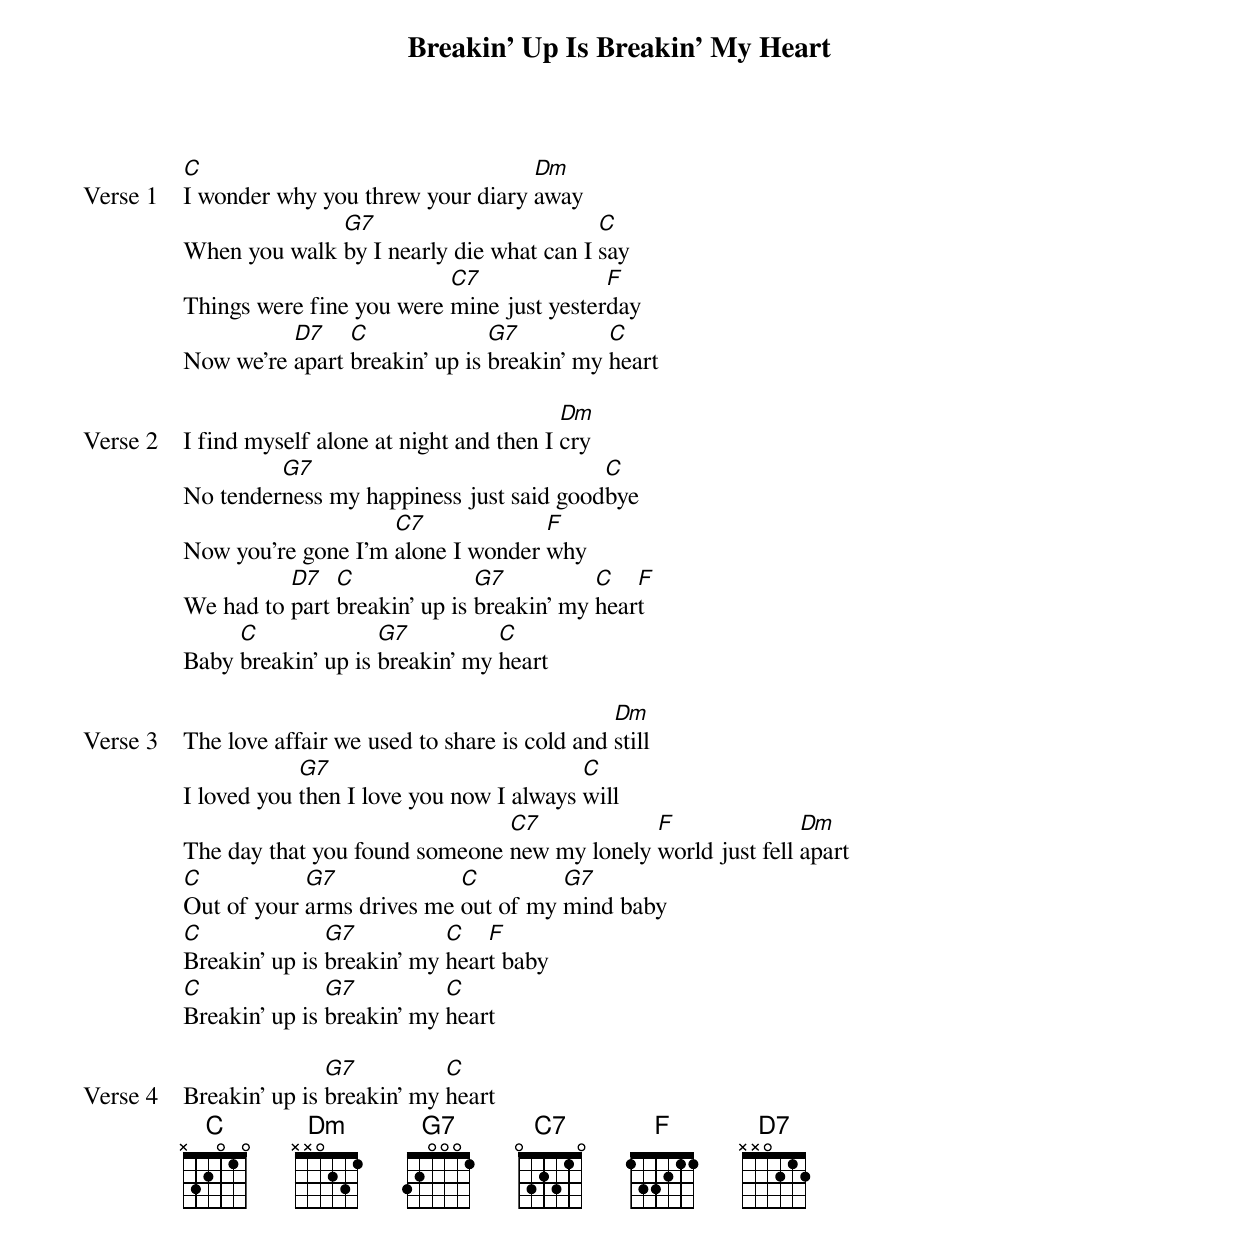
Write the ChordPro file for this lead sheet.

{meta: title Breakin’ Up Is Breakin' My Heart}
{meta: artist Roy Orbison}
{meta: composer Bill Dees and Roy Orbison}

{start_of_verse: Verse 1}
[C]I wonder why you threw your diary [Dm]away
When you walk [G7]by I nearly die what can I [C]say
Things were fine you were [C7]mine just yester[F]day
Now we're [D7]apart [C]breakin' up is [G7]breakin' my [C]heart
{end_of_verse}

{start_of_verse: Verse 2}
I find myself alone at night and then I [Dm]cry
No tender[G7]ness my happiness just said good[C]bye
Now you're gone I'm [C7]alone I wonder [F]why
We had to [D7]part [C]breakin' up is [G7]breakin' my [C]hear[F]t
Baby [C]breakin' up is [G7]breakin' my [C]heart
{end_of_verse}

{start_of_verse: Verse 3}
The love affair we used to share is cold and [Dm]still
I loved you [G7]then I love you now I always [C]will
The day that you found someone [C7]new my lonely [F]world just fell [Dm]apart
[C]Out of your [G7]arms drives me [C]out of my [G7]mind baby
[C]Breakin' up is [G7]breakin' my [C]hear[F]t baby
[C]Breakin' up is [G7]breakin' my [C]heart
{end_of_verse}

{start_of_verse: Verse 4}
Breakin' up is [G7]breakin' my [C]heart
{end_of_verse}
